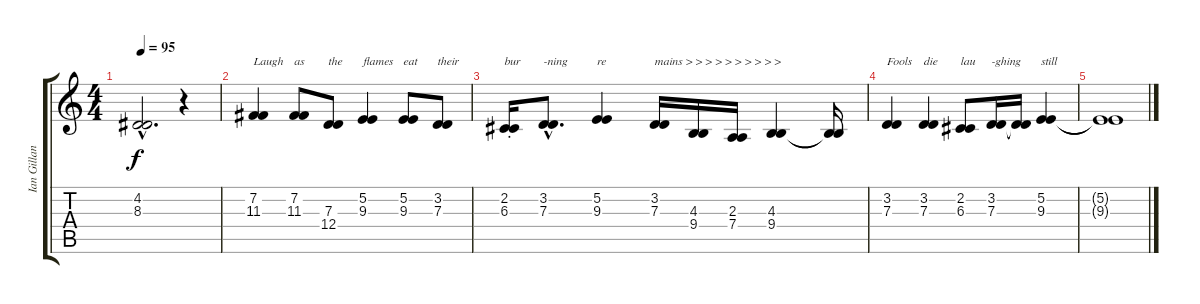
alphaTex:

\track ("Ian Gillan" "Ian Gillan") {instrument choiraahs}
\staff {score tabs}
\tuning (E4 B3 G3 D3 A2 E2) {hide}
\ts (4 4)
\tempo 95
\clef g2
\ks c
(4.2{hac t} 8.3{hac t}).2{d dy f} r.4 |
(7.2 11.3).4{txt "Laugh"} (7.2 11.3).8{txt "as"} (7.3 12.4).8{txt "the"} (5.2 9.3).4{txt "flames"} (5.2 9.3).8{txt "eat"} (3.2 7.3).8{txt "their"} |
(2.2{st} 6.3{st}).16{txt "bur"} (3.2{hac} 7.3{hac}).8{d txt "-ning"} (5.2 9.3).4{txt "re"} (3.2 7.3).16{txt "mains > > > > > > > > > > "} (4.3 9.4).16 (2.3 7.4).16 (4.3 9.4).4 (4.3{t} 9.4{t}).16 |
(3.2 7.3).4{txt "Fools"} (3.2 7.3).4{txt "die"} (2.2 6.3).8{txt "lau"} (3.2 7.3).16{txt "-ghing"} (3.2{t} 7.3{t}).16 (5.2 9.3).4{txt "still"} |
(5.2{t} 9.3{t}).1
